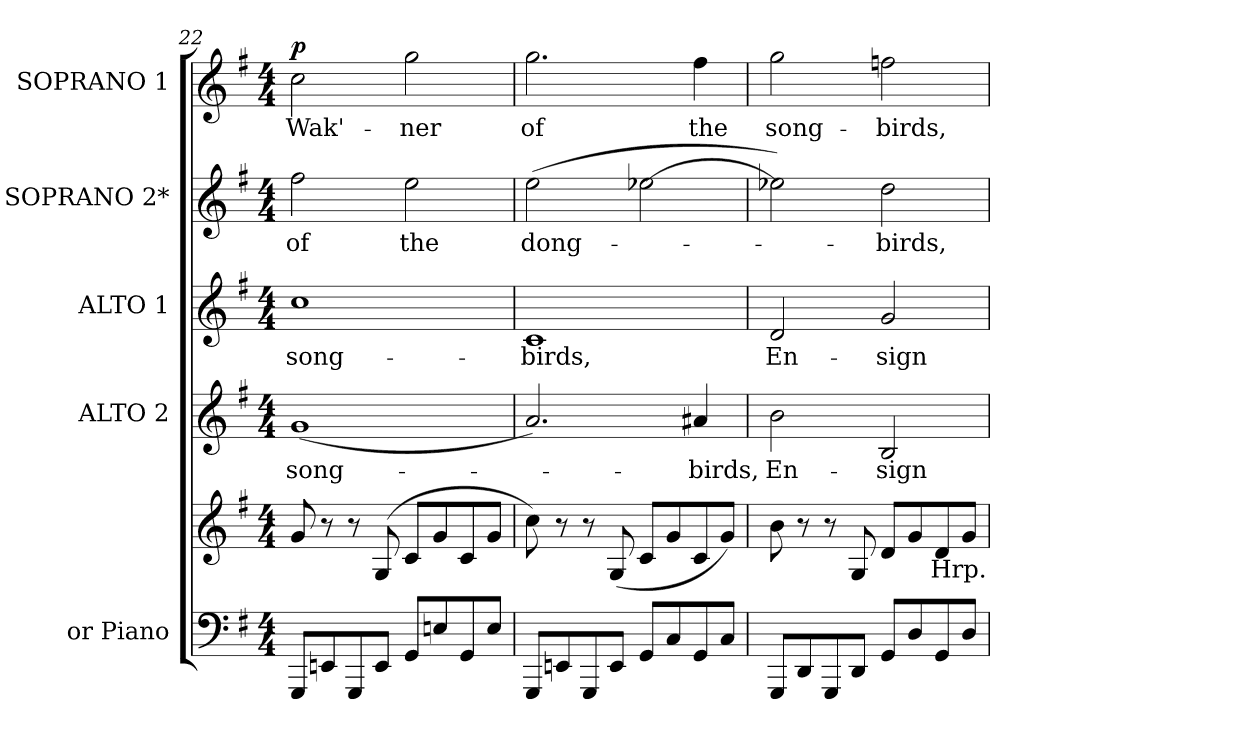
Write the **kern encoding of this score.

**kern	**kern	**kern	**text	**kern	**text	**kern	**text	**kern	**text	**dynam
*part5	*part5	*part4	*part4	*part3	*part3	*part2	*part2	*part1	*part1	*part1
*staff6	*staff5	*staff4	*staff4	*staff3	*staff3	*staff2	*staff2	*staff1	*staff1	*staff1
*I"or Piano	*	*I"ALTO 2	*	*I"ALTO 1	*	*I"SOPRANO 2*	*	*I"SOPRANO 1	*	*
*	*	*I'A. 2	*	*I'A.1	*	*I'S. 2	*	*I'S. 1	*	*
*clefF4	*clefG2	*clefG2	*	*clefG2	*	*clefG2	*	*clefG2	*	*
*k[f#]	*k[f#]	*k[f#]	*	*k[f#]	*	*k[f#]	*	*k[f#]	*	*
*G:	*G:	*G:	*	*G:	*	*G:	*	*G:	*	*
*M4/4	*M4/4	*M4/4	*	*M4/4	*	*M4/4	*	*M4/4	*	*
=22	=22	=22	=22	=22	=22	=22	=22	=22	=22	=22
!	!	!	!LO:LY:b	!	!LO:LY:b	!	!LO:LY:b	!	!LO:LY:b	!LO:DY:a
8GGG/L	8g/	(<1g	song-	1cc	song-	2ff#\	of	2cc\	Wak'-	p
8EEn/	8r	.	.	.	.	.	.	.	.	.
8GGG/	8r	.	.	.	.	.	.	.	.	.
8EE/J	(>8G/	.	.	.	.	.	.	.	.	.
!	!	!	!	!	!	!	!LO:LY:b	!	!LO:LY:b	!
8GG/L	8c/L	.	.	.	.	2ee\	the	2gg\	-ner	.
8En/	8g/	.	.	.	.	.	.	.	.	.
8GG/	8c/	.	.	.	.	.	.	.	.	.
8E/J	8g/J	.	.	.	.	.	.	.	.	.
=23	=23	=23	=23	=23	=23	=23	=23	=23	=23	=23
!	!	!	!	!	!LO:LY:b	!	!LO:LY:b	!	!LO:LY:b	!
8GGG/L	8cc\)	2.a/)	.	1c	-birds,	(>2ee\	dong-	2.gg\	of	.
8EEn/	8r	.	.	.	.	.	.	.	.	.
8GGG/	8r	.	.	.	.	.	.	.	.	.
8EE/J	(>8G/	.	.	.	.	.	.	.	.	.
8GG/L	8c/L	.	.	.	.	[>2ee-X\	.	.	.	.
8C/	8g/	.	.	.	.	.	.	.	.	.
!	!	!	!LO:LY:b	!	!	!	!	!	!LO:LY:b	!
8GG/	8c/	4a#X/	-birds,	.	.	.	.	4ff#\	the	.
8C/J	8g/J)	.	.	.	.	.	.	.	.	.
!!LO:PB:g=z
=24	=24	=24	=24	=24	=24	=24	=24	=24	=24	=24
!	!	!	!LO:LY:b	!	!LO:LY:b	!	!	!	!LO:LY:b	!
8GGG/L	8b\	2b\	En-	2d/	En-	2ee-X\])	.	2gg\	song-	.
8DD/	8r	.	.	.	.	.	.	.	.	.
8GGG/	8r	.	.	.	.	.	.	.	.	.
8DD/J	8G/	.	.	.	.	.	.	.	.	.
!	!	!	!LO:LY:b	!	!LO:LY:b	!	!LO:LY:b	!	!LO:LY:b	!
8GG/L	8d/L	2B/	-sign	2g/	-sign	2dd\	-birds,	2ffn\	-birds,	.
8D/	8g/	.	.	.	.	.	.	.	.	.
8GG/	8d/	.	.	.	.	.	.	.	.	.
8D/J	8g/J	.	.	.	.	.	.	.	.	.
!	!LO:TX:b:t=Hrp.	!	!	!	!	!	!	!	!	!
=	=	=	=	=	=	=	=	=	=	=
*-	*-	*-	*-	*-	*-	*-	*-	*-	*-	*-
